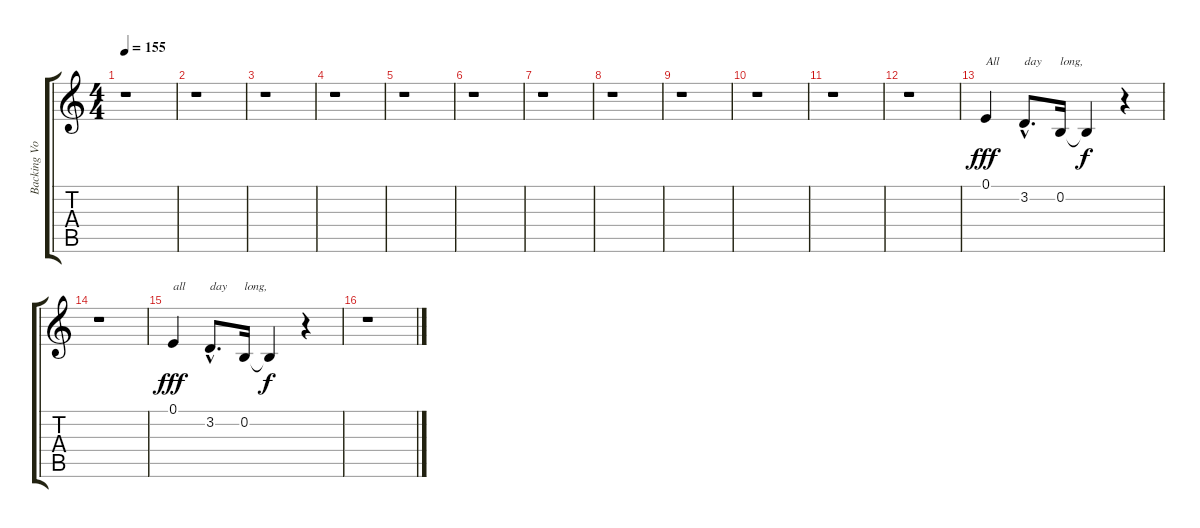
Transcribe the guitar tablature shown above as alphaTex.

\track ("Backing Vocals" "Backing Vo") {instrument choiraahs}
\staff {score tabs}
\tuning (E4 B3 G3 D3 A2 E2) {hide}
\ts (4 4)
\tempo 155
\clef g2
\ks c
r.1{dy fff} |
r.1 |
r.1 |
r.1 |
r.1 |
r.1 |
r.1 |
r.1 |
r.1 |
r.1 |
r.1 |
r.1 |
0.1.4{txt "All"} 3.2{hac}.8{d txt "day"} 0.2.16{txt "long,"} 0.2{t}.4{dy f} r.4 |
r.1 |
0.1.4{txt "all" dy fff} 3.2{hac}.8{d txt "day"} 0.2.16{txt "long,"} 0.2{t}.4{dy f} r.4 |
r.1
